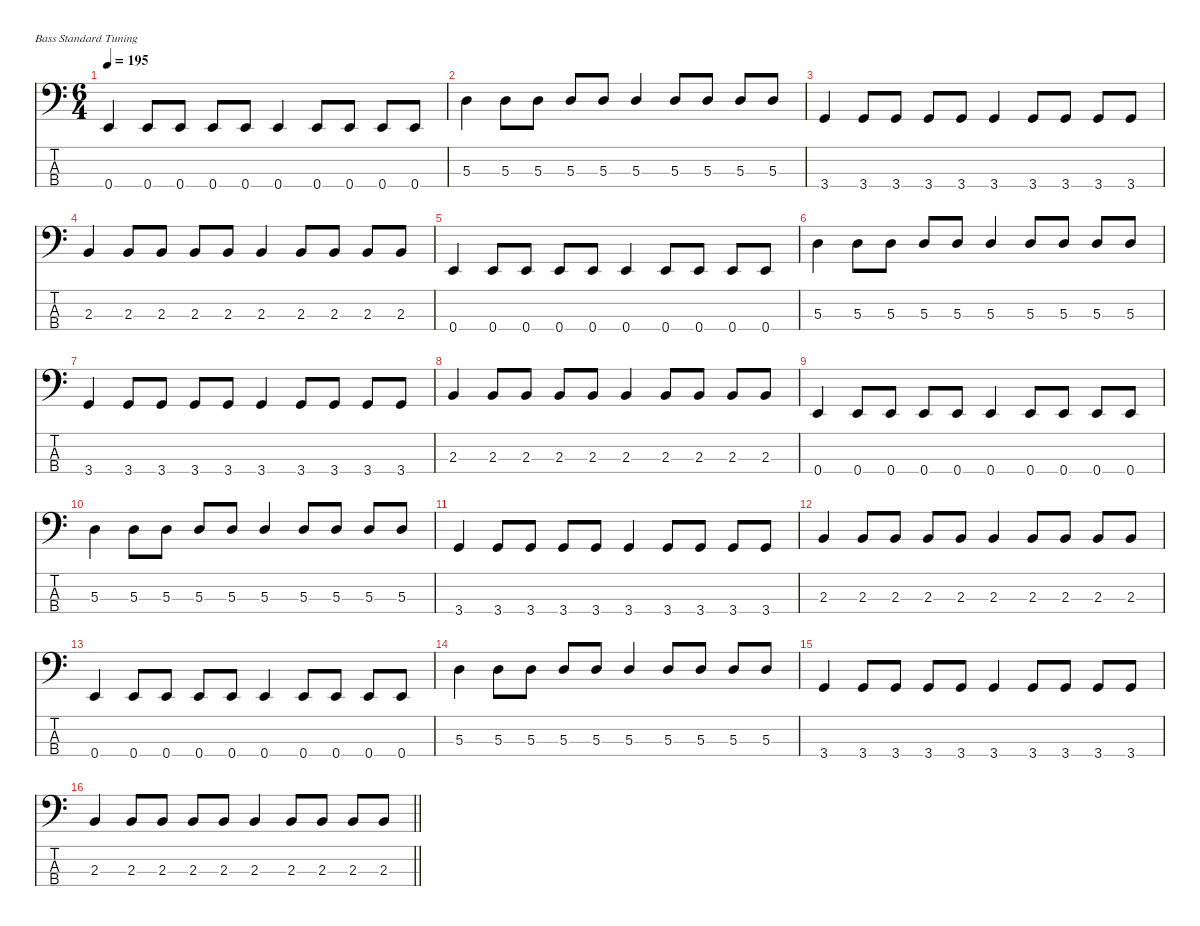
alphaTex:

\defaultSystemsLayout 4
\hideDynamics
\bracketExtendMode nobrackets
\singleTrackTrackNamePolicy hidden
\multiTrackTrackNamePolicy hidden
\firstSystemTrackNameMode fullname
\firstSystemTrackNameOrientation horizontal
\otherSystemsTrackNameOrientation horizontal
\track ("Bass" "el.bs.") {defaultSystemsLayout 4 instrument electricbassfinger}
\staff {score tabs}
\tuning (G2 D2 A1 E1)
\ts (6 4)
\tempo 195
\clef f4
\ks c
0.4.4{dy f beam Up} 0.4.8{beam Up} 0.4.8{beam Up} 0.4.8{beam Up} 0.4.8{beam Up} 0.4.4{beam Up} 0.4.8{beam Up} 0.4.8{beam Up} 0.4.8{beam Up} 0.4.8{beam Up} |
5.3.4{beam Down} 5.3.8{beam Down} 5.3.8{beam Up} 5.3.8{beam Up} 5.3.8{beam Up} 5.3.4{beam Up} 5.3.8{beam Up} 5.3.8{beam Up} 5.3.8{beam Up} 5.3.8{beam Up} |
3.4.4{beam Up} 3.4.8{beam Up} 3.4.8{beam Up} 3.4.8{beam Up} 3.4.8{beam Up} 3.4.4{beam Up} 3.4.8{beam Up} 3.4.8{beam Up} 3.4.8{beam Up} 3.4.8{beam Up} |
2.3.4{beam Up} 2.3.8{beam Up} 2.3.8{beam Up} 2.3.8{beam Up} 2.3.8{beam Up} 2.3.4{beam Up} 2.3.8{beam Up} 2.3.8{beam Up} 2.3.8{beam Up} 2.3.8{beam Up} |
0.4.4{beam Up} 0.4.8{beam Up} 0.4.8{beam Up} 0.4.8{beam Up} 0.4.8{beam Up} 0.4.4{beam Up} 0.4.8{beam Up} 0.4.8{beam Up} 0.4.8{beam Up} 0.4.8{beam Up} |
5.3.4{beam Down} 5.3.8{beam Down} 5.3.8{beam Up} 5.3.8{beam Up} 5.3.8{beam Up} 5.3.4{beam Up} 5.3.8{beam Up} 5.3.8{beam Up} 5.3.8{beam Up} 5.3.8{beam Up} |
3.4.4{beam Up} 3.4.8{beam Up} 3.4.8{beam Up} 3.4.8{beam Up} 3.4.8{beam Up} 3.4.4{beam Up} 3.4.8{beam Up} 3.4.8{beam Up} 3.4.8{beam Up} 3.4.8{beam Up} |
2.3.4{beam Up} 2.3.8{beam Up} 2.3.8{beam Up} 2.3.8{beam Up} 2.3.8{beam Up} 2.3.4{beam Up} 2.3.8{beam Up} 2.3.8{beam Up} 2.3.8{beam Up} 2.3.8{beam Up} |
0.4.4{beam Up} 0.4.8{beam Up} 0.4.8{beam Up} 0.4.8{beam Up} 0.4.8{beam Up} 0.4.4{beam Up} 0.4.8{beam Up} 0.4.8{beam Up} 0.4.8{beam Up} 0.4.8{beam Up} |
5.3.4{beam Down} 5.3.8{beam Down} 5.3.8{beam Up} 5.3.8{beam Up} 5.3.8{beam Up} 5.3.4{beam Up} 5.3.8{beam Up} 5.3.8{beam Up} 5.3.8{beam Up} 5.3.8{beam Up} |
3.4.4{beam Up} 3.4.8{beam Up} 3.4.8{beam Up} 3.4.8{beam Up} 3.4.8{beam Up} 3.4.4{beam Up} 3.4.8{beam Up} 3.4.8{beam Up} 3.4.8{beam Up} 3.4.8{beam Up} |
2.3.4{beam Up} 2.3.8{beam Up} 2.3.8{beam Up} 2.3.8{beam Up} 2.3.8{beam Up} 2.3.4{beam Up} 2.3.8{beam Up} 2.3.8{beam Up} 2.3.8{beam Up} 2.3.8{beam Up} |
0.4.4{beam Up} 0.4.8{beam Up} 0.4.8{beam Up} 0.4.8{beam Up} 0.4.8{beam Up} 0.4.4{beam Up} 0.4.8{beam Up} 0.4.8{beam Up} 0.4.8{beam Up} 0.4.8{beam Up} |
5.3.4{beam Down} 5.3.8{beam Down} 5.3.8{beam Up} 5.3.8{beam Up} 5.3.8{beam Up} 5.3.4{beam Up} 5.3.8{beam Up} 5.3.8{beam Up} 5.3.8{beam Up} 5.3.8{beam Up} |
3.4.4{beam Up} 3.4.8{beam Up} 3.4.8{beam Up} 3.4.8{beam Up} 3.4.8{beam Up} 3.4.4{beam Up} 3.4.8{beam Up} 3.4.8{beam Up} 3.4.8{beam Up} 3.4.8{beam Up} |
\barLineRight lightlight
2.3.4{beam Up} 2.3.8{beam Up} 2.3.8{beam Up} 2.3.8{beam Up} 2.3.8{beam Up} 2.3.4{beam Up} 2.3.8{beam Up} 2.3.8{beam Up} 2.3.8{beam Up} 2.3.8{beam Up}
